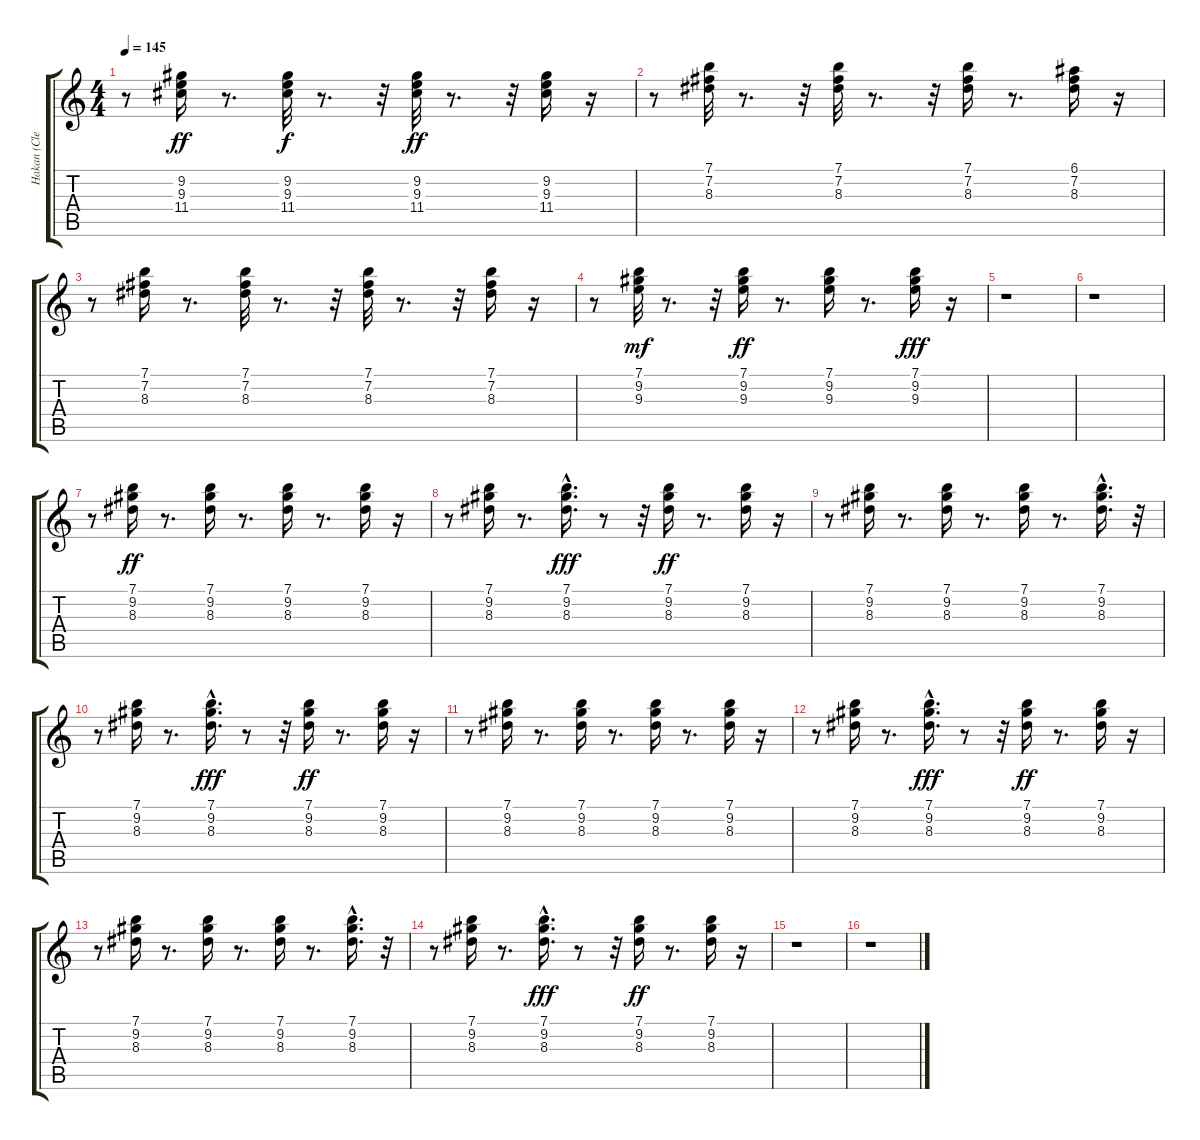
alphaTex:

\track ("Hakan (Clean Tone Rhytm Gitar)" "Hakan (Cle") {instrument electricguitarclean}
\staff {score tabs}
\tuning (E4 B3 G3 D3 A2 E2) {hide}
\ts (4 4)
\tempo 145
\clef g2
\ks c
r.8{dy fff} (9.2 9.3 11.4).16{dy ff} r.8{d} (9.2 9.3 11.4).32{dy f} r.8{d} r.32 (9.2 9.3 11.4).32{dy ff} r.8{d} r.32 (9.2 9.3 11.4).16 r.16 |
r.8 (7.1 7.2 8.3).32 r.8{d} r.32 (7.1 7.2 8.3).32 r.8{d} r.32 (7.1 7.2 8.3).16 r.8{d} (6.1 7.2 8.3).16 r.16 |
r.8 (7.1 7.2 8.3).16 r.8{d} (7.1 7.2 8.3).32 r.8{d} r.32 (7.1 7.2 8.3).32 r.8{d} r.32 (7.1 7.2 8.3).16 r.16 |
r.8 (7.1 9.2 9.3).32{dy mf} r.8{d} r.32 (7.1 9.2 9.3).16{dy ff} r.8{d} (7.1 9.2 9.3).16 r.8{d} (7.1 9.2 9.3).16{dy fff} r.16 |
r.1 |
r.1 |
r.8 (7.1 9.2 8.3).16{dy ff} r.8{d} (7.1 9.2 8.3).16 r.8{d} (7.1 9.2 8.3).16 r.8{d} (7.1 9.2 8.3).16 r.16 |
r.8 (7.1 9.2 8.3).16 r.8{d} (7.1{hac} 9.2 8.3{hac}).16{d dy fff} r.8 r.32 (7.1 9.2 8.3).16{dy ff} r.8{d} (7.1 9.2 8.3).16 r.16 |
r.8 (7.1 9.2 8.3).16 r.8{d} (7.1 9.2 8.3).16 r.8{d} (7.1 9.2 8.3).16 r.8{d} (7.1{hac} 9.2 8.3).16{d} r.32 |
r.8 (7.1 9.2 8.3).16 r.8{d} (7.1{hac} 9.2 8.3{hac}).16{d dy fff} r.8 r.32 (7.1 9.2 8.3).16{dy ff} r.8{d} (7.1 9.2 8.3).16 r.16 |
r.8 (7.1 9.2 8.3).16 r.8{d} (7.1 9.2 8.3).16 r.8{d} (7.1 9.2 8.3).16 r.8{d} (7.1 9.2 8.3).16 r.16 |
r.8 (7.1 9.2 8.3).16 r.8{d} (7.1{hac} 9.2 8.3{hac}).16{d dy fff} r.8 r.32 (7.1 9.2 8.3).16{dy ff} r.8{d} (7.1 9.2 8.3).16 r.16 |
r.8 (7.1 9.2 8.3).16 r.8{d} (7.1 9.2 8.3).16 r.8{d} (7.1 9.2 8.3).16 r.8{d} (7.1{hac} 9.2 8.3).16{d} r.32 |
r.8 (7.1 9.2 8.3).16 r.8{d} (7.1{hac} 9.2 8.3{hac}).16{d dy fff} r.8 r.32 (7.1 9.2 8.3).16{dy ff} r.8{d} (7.1 9.2 8.3).16 r.16 |
r.1 |
r.1
